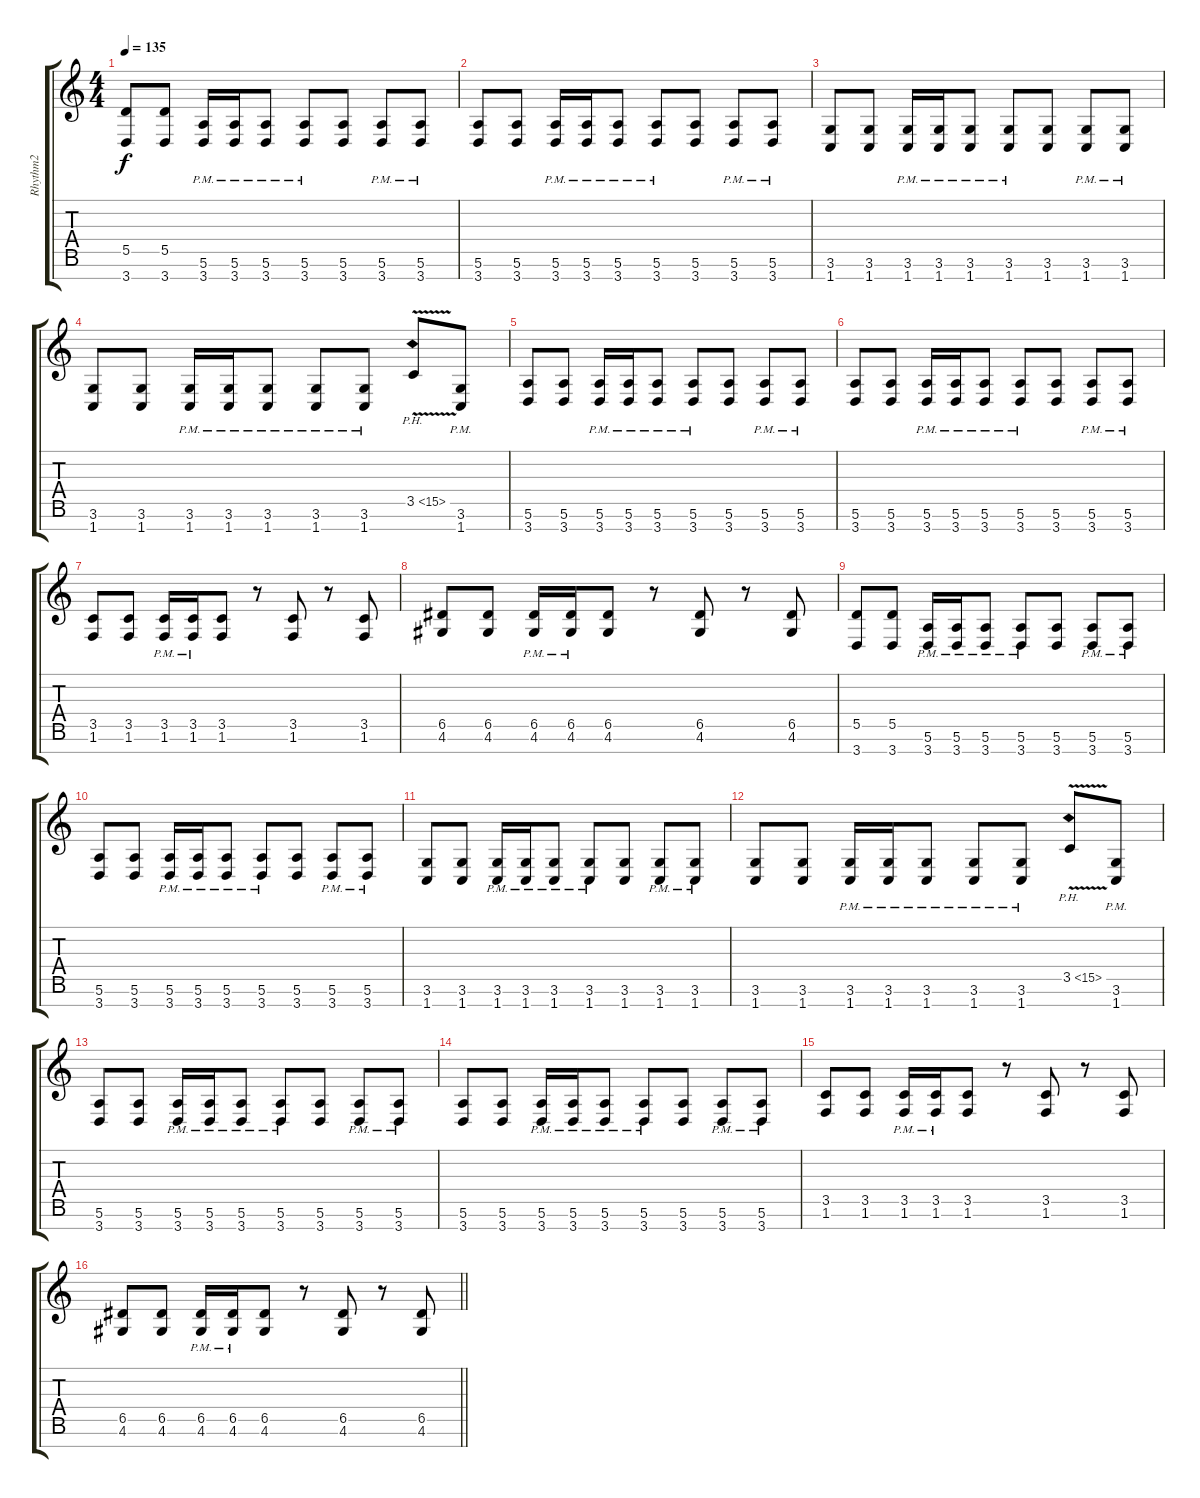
\track ("Rhythm2" "Rhythm2") {instrument overdrivenguitar}
\staff {score tabs}
\tuning (E4 B3 G3 D3 A2 E2 B1) {hide}
\ts (4 4)
\tempo 135
\clef g2
\ks c
(5.5 3.7).8{dy f} (5.5 3.7).8 (5.6{pm} 3.7{pm}).16 (5.6{pm} 3.7{pm}).16 (5.6{pm} 3.7{pm}).8 (5.6{pm} 3.7{pm}).8 (5.6 3.7).8 (5.6{pm} 3.7{pm}).8 (5.6{pm} 3.7{pm}).8 |
(5.6 3.7).8 (5.6 3.7).8 (5.6{pm} 3.7{pm}).16 (5.6{pm} 3.7{pm}).16 (5.6{pm} 3.7{pm}).8 (5.6{pm} 3.7{pm}).8 (5.6 3.7).8 (5.6{pm} 3.7{pm}).8 (5.6{pm} 3.7{pm}).8 |
(3.6 1.7).8 (3.6 1.7).8 (3.6{pm} 1.7{pm}).16 (3.6{pm} 1.7{pm}).16 (3.6{pm} 1.7{pm}).8 (3.6{pm} 1.7{pm}).8 (3.6 1.7).8 (3.6{pm} 1.7{pm}).8 (3.6{pm} 1.7{pm}).8 |
(3.6 1.7).8 (3.6 1.7).8 (3.6{pm} 1.7{pm}).16 (3.6{pm} 1.7{pm}).16 (3.6{pm} 1.7{pm}).8 (3.6{pm} 1.7{pm}).8 (3.6{pm} 1.7{pm}).8 3.5{ph 12 v}.8 (3.6{pm} 1.7{pm}).8 |
(5.6 3.7).8 (5.6 3.7).8 (5.6{pm} 3.7{pm}).16 (5.6{pm} 3.7{pm}).16 (5.6{pm} 3.7{pm}).8 (5.6{pm} 3.7{pm}).8 (5.6 3.7).8 (5.6{pm} 3.7{pm}).8 (5.6{pm} 3.7{pm}).8 |
(5.6 3.7).8 (5.6 3.7).8 (5.6{pm} 3.7{pm}).16 (5.6{pm} 3.7{pm}).16 (5.6{pm} 3.7{pm}).8 (5.6{pm} 3.7{pm}).8 (5.6 3.7).8 (5.6{pm} 3.7{pm}).8 (5.6{pm} 3.7{pm}).8 |
(3.5 1.6).8 (3.5 1.6).8 (3.5{pm} 1.6{pm}).16 (3.5{pm} 1.6{pm}).16 (3.5 1.6).8 r.8 (3.5 1.6).8 r.8 (3.5 1.6).8 |
(6.5 4.6).8 (6.5 4.6).8 (6.5{pm} 4.6{pm}).16 (6.5{pm} 4.6{pm}).16 (6.5 4.6).8 r.8 (6.5 4.6).8 r.8 (6.5 4.6).8 |
(5.5 3.7).8 (5.5 3.7).8 (5.6{pm} 3.7{pm}).16 (5.6{pm} 3.7{pm}).16 (5.6{pm} 3.7{pm}).8 (5.6{pm} 3.7{pm}).8 (5.6 3.7).8 (5.6{pm} 3.7{pm}).8 (5.6{pm} 3.7{pm}).8 |
(5.6 3.7).8 (5.6 3.7).8 (5.6{pm} 3.7{pm}).16 (5.6{pm} 3.7{pm}).16 (5.6{pm} 3.7{pm}).8 (5.6{pm} 3.7{pm}).8 (5.6 3.7).8 (5.6{pm} 3.7{pm}).8 (5.6{pm} 3.7{pm}).8 |
(3.6 1.7).8 (3.6 1.7).8 (3.6{pm} 1.7{pm}).16 (3.6{pm} 1.7{pm}).16 (3.6{pm} 1.7{pm}).8 (3.6{pm} 1.7{pm}).8 (3.6 1.7).8 (3.6{pm} 1.7{pm}).8 (3.6{pm} 1.7{pm}).8 |
(3.6 1.7).8 (3.6 1.7).8 (3.6{pm} 1.7{pm}).16 (3.6{pm} 1.7{pm}).16 (3.6{pm} 1.7{pm}).8 (3.6{pm} 1.7{pm}).8 (3.6{pm} 1.7{pm}).8 3.5{ph 12 v}.8 (3.6{pm} 1.7{pm}).8 |
(5.6 3.7).8 (5.6 3.7).8 (5.6{pm} 3.7{pm}).16 (5.6{pm} 3.7{pm}).16 (5.6{pm} 3.7{pm}).8 (5.6{pm} 3.7{pm}).8 (5.6 3.7).8 (5.6{pm} 3.7{pm}).8 (5.6{pm} 3.7{pm}).8 |
(5.6 3.7).8 (5.6 3.7).8 (5.6{pm} 3.7{pm}).16 (5.6{pm} 3.7{pm}).16 (5.6{pm} 3.7{pm}).8 (5.6{pm} 3.7{pm}).8 (5.6 3.7).8 (5.6{pm} 3.7{pm}).8 (5.6{pm} 3.7{pm}).8 |
(3.5 1.6).8 (3.5 1.6).8 (3.5{pm} 1.6{pm}).16 (3.5{pm} 1.6{pm}).16 (3.5 1.6).8 r.8 (3.5 1.6).8 r.8 (3.5 1.6).8 |
\barLineRight lightlight
(6.5 4.6).8 (6.5 4.6).8 (6.5{pm} 4.6{pm}).16 (6.5{pm} 4.6{pm}).16 (6.5 4.6).8 r.8 (6.5 4.6).8 r.8 (6.5 4.6).8
